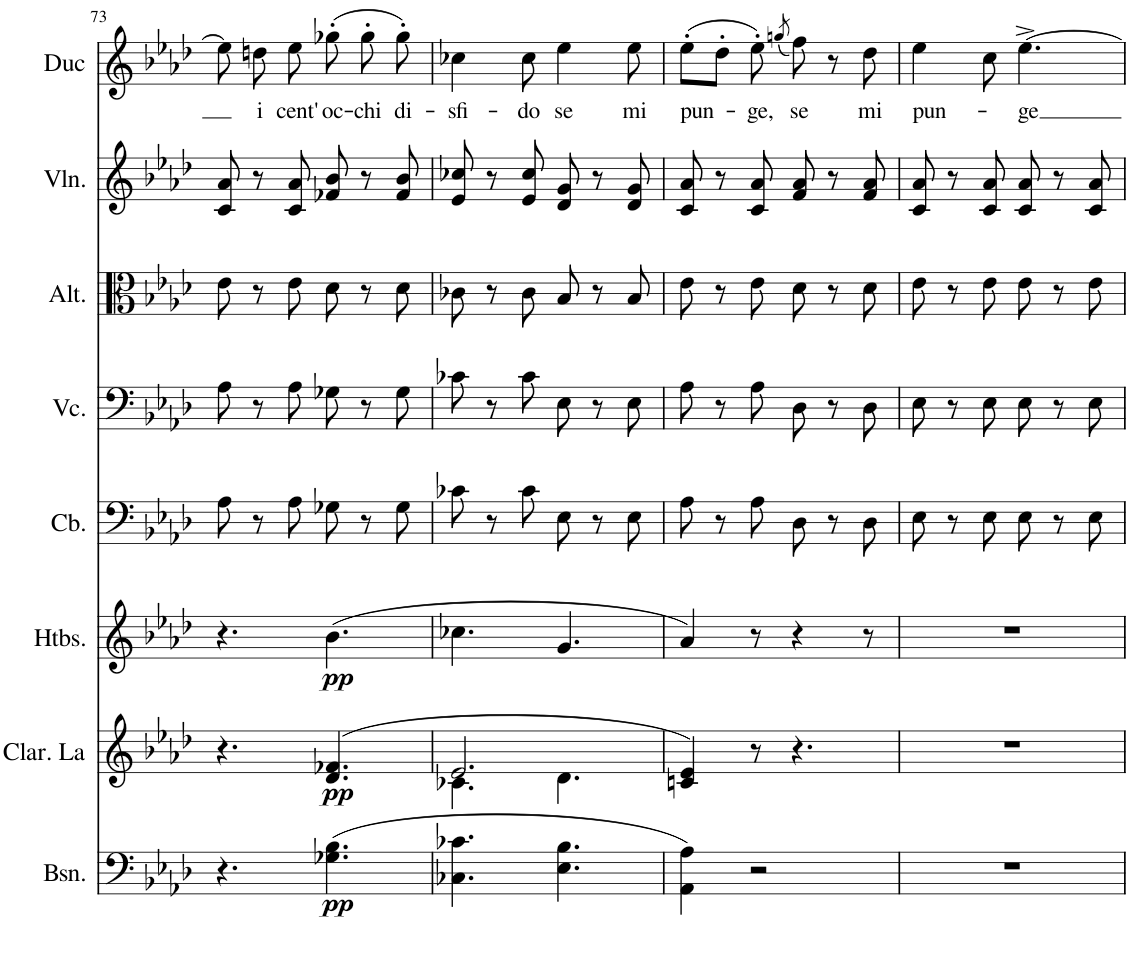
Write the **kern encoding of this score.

**kern	**dynam	**kern	**dynam	**kern	**dynam	**kern	**kern	**kern	**kern	**kern	**text
*part8	*part8	*part7	*part7	*part6	*part6	*part5	*part4	*part3	*part2	*part1	*part1
*staff8	*staff8	*staff7	*staff7	*staff6	*staff6	*staff5	*staff4	*staff3	*staff2	*staff1	*staff1
*I"Basson	*	*I"Clarinette en La	*	*I"Hautbois	*	*I"Contrebasse	*I"Violoncelle	*I"Alto	*I"Violon	*I"Duc	*
*I'Bsn.	*	*I'Clar. La	*	*I'Htbs.	*	*I'Cb.	*I'Vc.	*I'Alt.	*I'Vln.	*I'Duc	*
!!LO:PB:g=z
*clefF4	*	*clefG2	*	*clefG2	*	*clefF4	*clefF4	*clefC3	*clefG2	*clefG2	*
*	*	*Trd1c2	*	*	*	*Trd7c12	*	*	*	*	*
*k[b-e-a-d-]	*	*k[b-e-a-d-]	*	*k[b-e-a-d-]	*	*k[b-e-a-d-]	*k[b-e-a-d-]	*k[b-e-a-d-]	*k[b-e-a-d-]	*k[b-e-a-d-]	*
*M6/8	*	*M6/8	*	*M6/8	*	*M6/8	*M6/8	*M6/8	*M6/8	*M6/8	*
=73	=73	=73	=73	=73	=73	=73	=73	=73	=73	=73	=73
4.r	.	4.r	.	4.r	.	8A-\	8A-\	8e-\	8c/ 8a-/	8ee-\]	.
!	!	!	!	!	!	!	!	!	!	!	!LO:LY:b
.	.	.	.	.	.	8r	8r	8r	8r	8ddn\	i
!	!	!	!	!	!	!	!	!	!	!	!LO:LY:b
.	.	.	.	.	.	8A-\	8A-\	8e-\	8c/ 8a-/	8ee-\	cent'
!	!LO:DY:b	!	!LO:DY:b	!	!LO:DY:b	!	!	!	!	!	!LO:LY:b
(4.G-X\ 4.B-\	pp	(4.d-/ 4.f-X/	pp	(4.b-\	pp	8G-X\	8G-X\	8d-\	8f-X/ 8b-/	(8gg-X'\	oc-
!	!	!	!	!	!	!	!	!	!	!	!LO:LY:b
.	.	.	.	.	.	8r	8r	8r	8r	8gg-'\	-chi
!	!	!	!	!	!	!	!	!	!	!	!LO:LY:b
.	.	.	.	.	.	8G-\	8G-\	8d-\	8f-/ 8b-/	8gg-'\)	di-
=74	=74	=74	=74	=74	=74	=74	=74	=74	=74	=74	=74
*	*	*^	*	*	*	*	*	*	*	*	*
!	!	!	!	!	!	!	!	!	!	!	!	!LO:LY:b
4.C-X\ 4.c-X\	.	2.e-/	4.c-X\	.	4.cc-X\	.	8c-X\	8c-X\	8c-X\	8e-/ 8cc-X/	4cc-X\	-sfi-
.	.	.	.	.	.	.	8r	8r	8r	8r	.	.
!	!	!	!	!	!	!	!	!	!	!	!	!LO:LY:b
.	.	.	.	.	.	.	8c-\	8c-\	8c-\	8e-/ 8cc-/	8cc-\	-do
!	!	!	!	!	!	!	!	!	!	!	!	!LO:LY:b
4.E-\ 4.B-\	.	.	4.d-\	.	4.g/	.	8E-\	8E-\	8B-/	8d-/ 8g/	4ee-\	se
.	.	.	.	.	.	.	8r	8r	8r	8r	.	.
!	!	!	!	!	!	!	!	!	!	!	!	!LO:LY:b
.	.	.	.	.	.	.	8E-\	8E-\	8B-/	8d-/ 8g/	8ee-\	mi
*	*	*v	*v	*	*	*	*	*	*	*	*	*
=75	=75	=75	=75	=75	=75	=75	=75	=75	=75	=75	=75
!	!	!	!	!	!	!	!	!	!	!	!LO:LY:b
4AA-\ 4A-\)	.	4cn/ 4e-/)	.	4a-/)	.	8A-\	8A-\	8e-\	8c/ 8a-/	(8ee-'\L	pun-
.	.	.	.	.	.	8r	8r	8r	8r	8dd-'\J	.
!	!	!	!	!	!	!	!	!	!	!	!LO:LY:b
2r	.	8r	.	8r	.	8A-\	8A-\	8e-\	8c/ 8a-/	8ee-'\)	-ge,
.	.	.	.	.	.	.	.	.	.	(8qggn/	.
!	!	!	!	!	!	!	!	!	!	!	!LO:LY:b
.	.	4.r	.	4r	.	8D-\	8D-\	8d-\	8f/ 8a-/	8ff\)	se
.	.	.	.	.	.	8r	8r	8r	8r	8r	.
!	!	!	!	!	!	!	!	!	!	!	!LO:LY:b
.	.	.	.	8r	.	8D-\	8D-\	8d-\	8f/ 8a-/	8dd-\	mi
=76	=76	=76	=76	=76	=76	=76	=76	=76	=76	=76	=76
!	!	!	!	!	!	!	!	!	!	!	!LO:LY:b
2.r	.	2.r	.	2.r	.	8E-\	8E-\	8e-\	8c/ 8a-/	4ee-\	pun-
.	.	.	.	.	.	8r	8r	8r	8r	.	.
.	.	.	.	.	.	8E-\	8E-\	8e-\	8c/ 8a-/	8cc\	.
!	!	!	!	!	!	!	!	!	!	!	!LO:LY:b
.	.	.	.	.	.	8E-\	8E-\	8e-\	8c/ 8a-/	[4.ee-^\	-ge
.	.	.	.	.	.	8r	8r	8r	8r	.	.
.	.	.	.	.	.	8E-\	8E-\	8e-\	8c/ 8a-/	.	.
=	=	=	=	=	=	=	=	=	=	=	=
*-	*-	*-	*-	*-	*-	*-	*-	*-	*-	*-	*-
